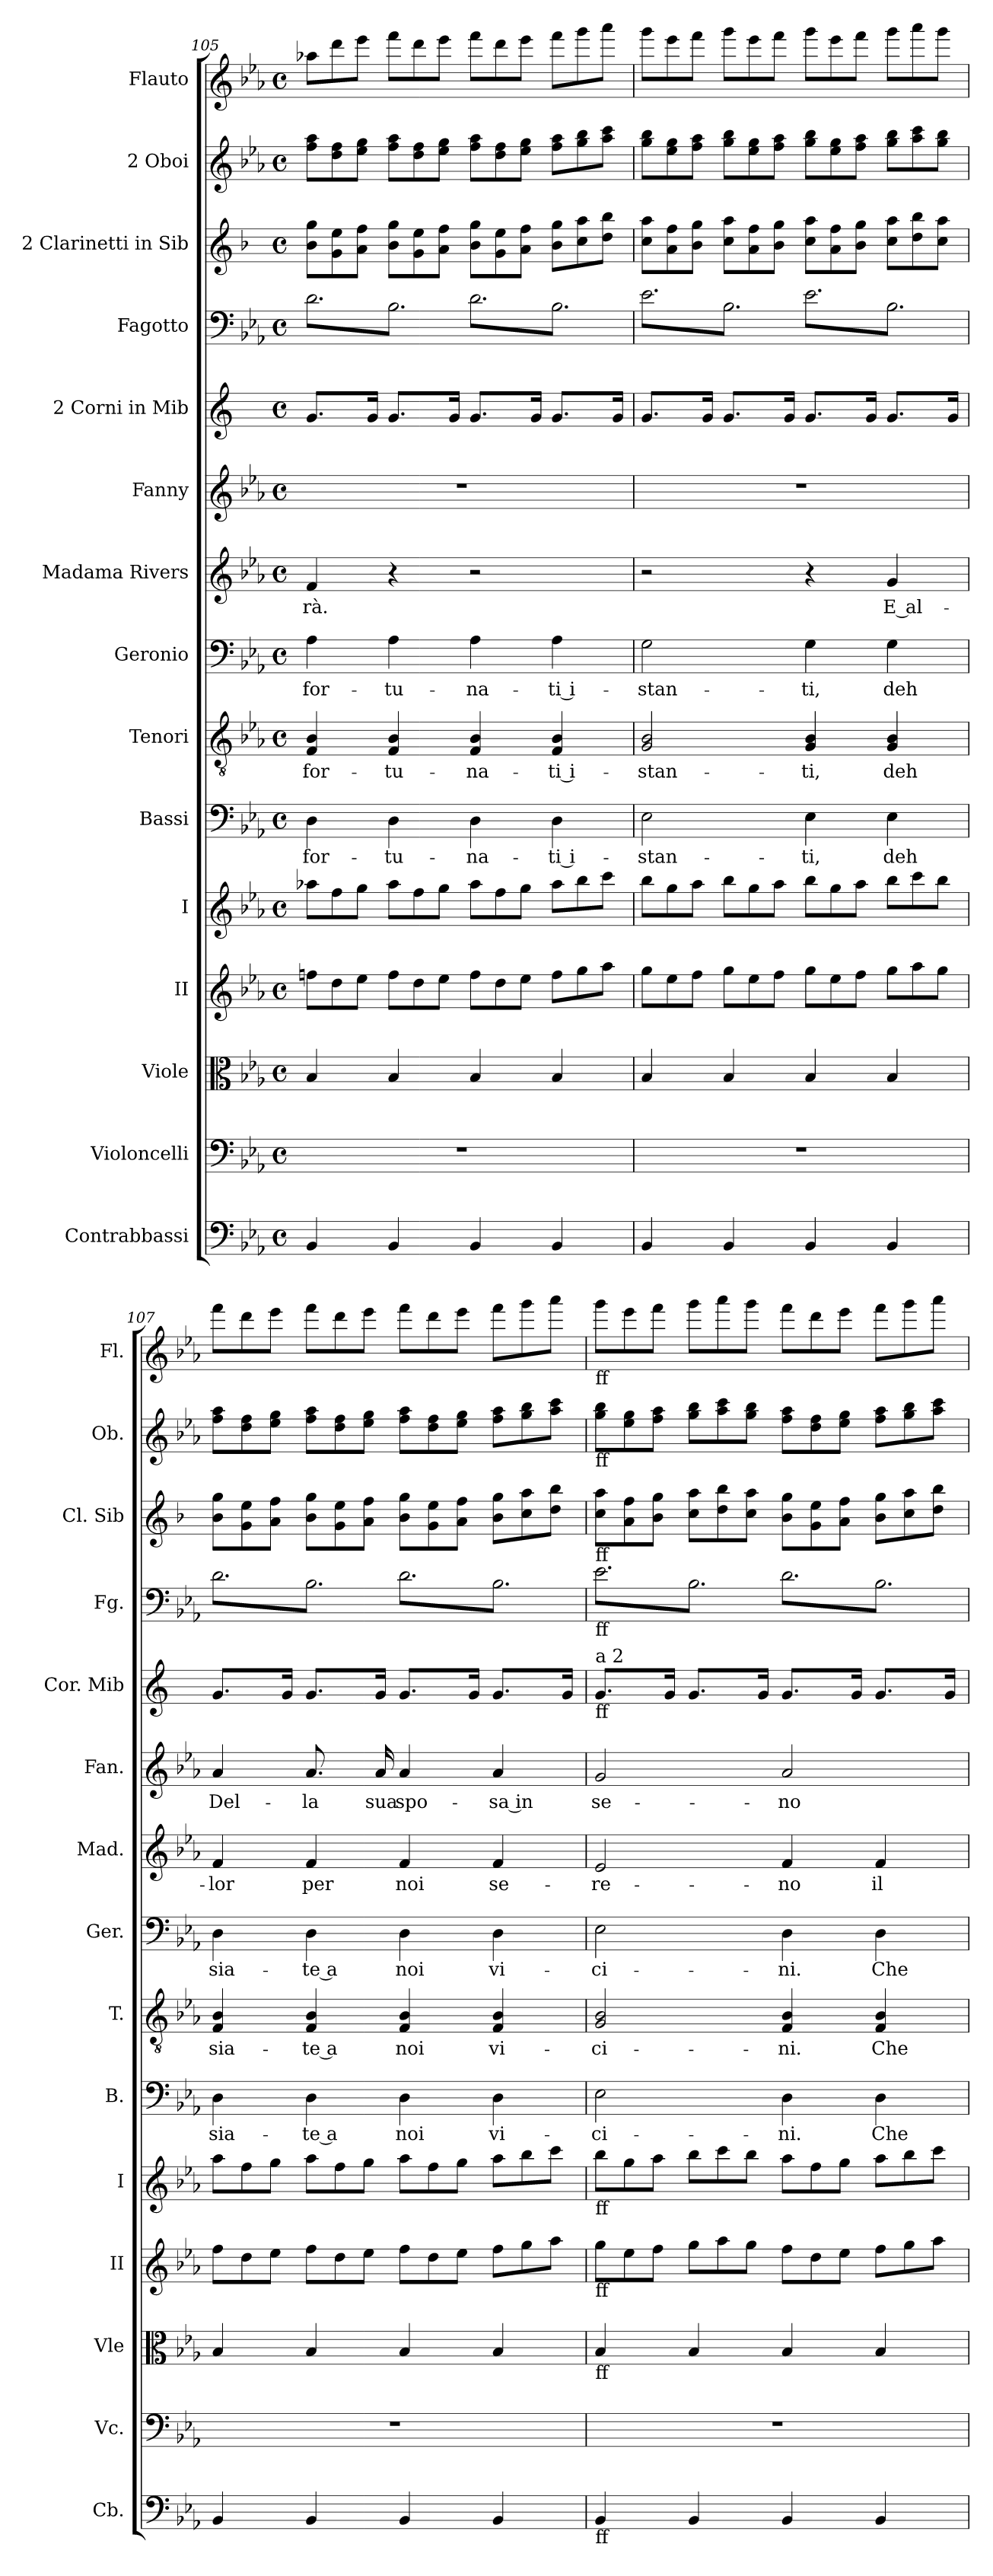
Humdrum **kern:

**kern	**kern	**kern	**kern	**kern	**kern	**text	**kern	**text	**kern	**text	**kern	**text	**kern	**text	**kern	**kern	**kern	**kern	**kern
*part15	*part14	*part13	*part12	*part11	*part10	*part10	*part9	*part9	*part8	*part8	*part7	*part7	*part6	*part6	*part5	*part4	*part3	*part2	*part1
*staff15	*staff14	*staff13	*staff12	*staff11	*staff10	*staff10	*staff9	*staff9	*staff8	*staff8	*staff7	*staff7	*staff6	*staff6	*staff5	*staff4	*staff3	*staff2	*staff1
*I"Contrabbassi	*I"Violoncelli	*I"Viole	*I"II	*I"I	*I"Bassi	*	*I"Tenori	*	*I"Geronio	*	*I"Madama Rivers	*	*I"Fanny	*	*I"2 Corni in Mib	*I"Fagotto	*I"2 Clarinetti in Sib	*I"2 Oboi	*I"Flauto
*I'Cb.	*I'Vc.	*I'Vle	*I'II	*I'I	*I'B.	*	*I'T.	*	*I'Ger.	*	*I'Mad.	*	*I'Fan.	*	*I'Cor. Mib	*I'Fg.	*I'Cl. Sib	*I'Ob.	*I'Fl.
*clefF4	*clefF4	*clefC3	*clefG2	*clefG2	*clefF4	*	*clefGv2	*	*clefF4	*	*clefG2	*	*clefG2	*	*clefG2	*clefF4	*clefG2	*clefG2	*clefG2
*	*	*	*	*	*	*	*	*	*	*	*	*	*	*	*	*	*ITrd1c2	*	*
*k[b-e-a-]	*k[b-e-a-]	*k[b-e-a-]	*k[b-e-a-]	*k[b-e-a-]	*k[b-e-a-]	*	*k[b-e-a-]	*	*k[b-e-a-]	*	*k[b-e-a-]	*	*k[b-e-a-]	*	*k[]	*k[b-e-a-]	*k[b-e-a-]	*k[b-e-a-]	*k[b-e-a-]
*E-:	*E-:	*E-:	*E-:	*E-:	*E-:	*	*E-:	*	*E-:	*	*E-:	*	*E-:	*	*C:	*E-:	*E-:	*E-:	*E-:
*M4/4	*M4/4	*M4/4	*M4/4	*M4/4	*M4/4	*	*M4/4	*	*M4/4	*	*M4/4	*	*M4/4	*	*M4/4	*M4/4	*M4/4	*M4/4	*M4/4
*met(c)	*met(c)	*met(c)	*met(c)	*met(c)	*met(c)	*	*met(c)	*	*met(c)	*	*met(c)	*	*met(c)	*	*met(c)	*met(c)	*met(c)	*met(c)	*met(c)
*	*	*	*Xtuplet	*Xtuplet	*	*	*	*	*	*	*	*	*	*	*	*	*	*	*
=105	=105	=105	=105	=105	=105	=105	=105	=105	=105	=105	=105	=105	=105	=105	=105	=105	=105	=105	=105
!	!	!	!	!	!	!LO:LY:b	!	!LO:LY:b	!	!LO:LY:b	!	!LO:LY:b	!	!	!	!	!	!	!
*	*	*	*	*	*	*	*	*	*	*	*	*	*	*	*	*Xtuplet	*	*	*
!	!	!	!	!	!	!	!	!	!	!	!	!	!	!	!	!LO:N:head=open	!	!	!
*	*	*	*	*	*	*	*	*	*	*	*	*	*	*	*	*	*Xtuplet	*Xtuplet	*Xtuplet
4BB-/	1r	4B-/	12ffn\L	12aa-X\L	4D\	for-	4F/ 4B-/	for-	4A-\	for-	4f/	-rà.	1r	.	8.g/L	6.d\L	12a-\ 12ff\L	12ff\ 12aa-\L	12aa-X\L
.	.	.	12dd\	12ff\	.	.	.	.	.	.	.	.	.	.	.	.	12f\ 12dd\	12dd\ 12ff\	12ddd\
.	.	.	12ee-\J	12gg\J	.	.	.	.	.	.	.	.	.	.	.	.	12g\ 12ee-\J	12ee-\ 12gg\J	12eee-\J
.	.	.	.	.	.	.	.	.	.	.	.	.	.	.	16g/Jk	.	.	.	.
!	!	!	!	!	!	!LO:LY:b	!	!LO:LY:b	!	!LO:LY:b	!	!	!	!	!	!LO:N:head=open	!	!	!
4BB-/	.	4B-/	12ff\L	12aa-\L	4D\	-tu-	4F/ 4B-/	-tu-	4A-\	-tu-	4r	.	.	.	8.g/L	6.B-\J	12a-\ 12ff\L	12ff\ 12aa-\L	12fff\L
.	.	.	12dd\	12ff\	.	.	.	.	.	.	.	.	.	.	.	.	12f\ 12dd\	12dd\ 12ff\	12ddd\
.	.	.	12ee-\J	12gg\J	.	.	.	.	.	.	.	.	.	.	.	.	12g\ 12ee-\J	12ee-\ 12gg\J	12eee-\J
.	.	.	.	.	.	.	.	.	.	.	.	.	.	.	16g/Jk	.	.	.	.
!	!	!	!	!	!	!LO:LY:b	!	!LO:LY:b	!	!LO:LY:b	!	!	!	!	!	!LO:N:head=open	!	!	!
4BB-/	.	4B-/	12ff\L	12aa-\L	4D\	-na-	4F/ 4B-/	-na-	4A-\	-na-	2r	.	.	.	8.g/L	6.d\L	12a-\ 12ff\L	12ff\ 12aa-\L	12fff\L
.	.	.	12dd\	12ff\	.	.	.	.	.	.	.	.	.	.	.	.	12f\ 12dd\	12dd\ 12ff\	12ddd\
.	.	.	12ee-\J	12gg\J	.	.	.	.	.	.	.	.	.	.	.	.	12g\ 12ee-\J	12ee-\ 12gg\J	12eee-\J
.	.	.	.	.	.	.	.	.	.	.	.	.	.	.	16g/Jk	.	.	.	.
!	!	!	!	!	!	!LO:LY:b	!	!LO:LY:b	!	!LO:LY:b	!	!	!	!	!	!LO:N:head=open	!	!	!
4BB-/	.	4B-/	12ff\L	12aa-\L	4D\	-ti i-	4F/ 4B-/	-ti i-	4A-\	-ti i-	.	.	.	.	8.g/L	6.B-\J	12a-\ 12ff\L	12ff\ 12aa-\L	12fff\L
.	.	.	12gg\	12bb-\	.	.	.	.	.	.	.	.	.	.	.	.	12b-\ 12gg\	12gg\ 12bb-\	12ggg\
.	.	.	12aa-\J	12ccc\J	.	.	.	.	.	.	.	.	.	.	.	.	12cc\ 12aa-\J	12aa-\ 12ccc\J	12aaa-\J
.	.	.	.	.	.	.	.	.	.	.	.	.	.	.	16g/Jk	.	.	.	.
=106	=106	=106	=106	=106	=106	=106	=106	=106	=106	=106	=106	=106	=106	=106	=106	=106	=106	=106	=106
!	!	!	!	!	!	!LO:LY:b	!	!LO:LY:b	!	!LO:LY:b	!	!	!	!	!	!LO:N:head=open	!	!	!
4BB-/	1r	4B-/	12gg\L	12bb-\L	2E-\	-stan-	2G/ 2B-/	-stan-	2G\	-stan-	2r	.	1r	.	8.g/L	6.e-\L	12b-\ 12gg\L	12gg\ 12bb-\L	12ggg\L
.	.	.	12ee-\	12gg\	.	.	.	.	.	.	.	.	.	.	.	.	12g\ 12ee-\	12ee-\ 12gg\	12eee-\
.	.	.	12ff\J	12aa-\J	.	.	.	.	.	.	.	.	.	.	.	.	12a-\ 12ff\J	12ff\ 12aa-\J	12fff\J
.	.	.	.	.	.	.	.	.	.	.	.	.	.	.	16g/Jk	.	.	.	.
!	!	!	!	!	!	!	!	!	!	!	!	!	!	!	!	!LO:N:head=open	!	!	!
4BB-/	.	4B-/	12gg\L	12bb-\L	.	.	.	.	.	.	.	.	.	.	8.g/L	6.B-\J	12b-\ 12gg\L	12gg\ 12bb-\L	12ggg\L
.	.	.	12ee-\	12gg\	.	.	.	.	.	.	.	.	.	.	.	.	12g\ 12ee-\	12ee-\ 12gg\	12eee-\
.	.	.	12ff\J	12aa-\J	.	.	.	.	.	.	.	.	.	.	.	.	12a-\ 12ff\J	12ff\ 12aa-\J	12fff\J
.	.	.	.	.	.	.	.	.	.	.	.	.	.	.	16g/Jk	.	.	.	.
!	!	!	!	!	!	!LO:LY:b	!	!LO:LY:b	!	!LO:LY:b	!	!	!	!	!	!LO:N:head=open	!	!	!
4BB-/	.	4B-/	12gg\L	12bb-\L	4E-\	-ti,	4G/ 4B-/	-ti,	4G\	-ti,	4r	.	.	.	8.g/L	6.e-\L	12b-\ 12gg\L	12gg\ 12bb-\L	12ggg\L
.	.	.	12ee-\	12gg\	.	.	.	.	.	.	.	.	.	.	.	.	12g\ 12ee-\	12ee-\ 12gg\	12eee-\
.	.	.	12ff\J	12aa-\J	.	.	.	.	.	.	.	.	.	.	.	.	12a-\ 12ff\J	12ff\ 12aa-\J	12fff\J
.	.	.	.	.	.	.	.	.	.	.	.	.	.	.	16g/Jk	.	.	.	.
!	!	!	!	!	!	!LO:LY:b	!	!LO:LY:b	!	!LO:LY:b	!	!LO:LY:b	!	!	!	!LO:N:head=open	!	!	!
4BB-/	.	4B-/	12gg\L	12bb-\L	4E-\	deh	4G/ 4B-/	deh	4G\	deh	4g/	E al-	.	.	8.g/L	6.B-\J	12b-\ 12gg\L	12gg\ 12bb-\L	12ggg\L
.	.	.	12aa-\	12ccc\	.	.	.	.	.	.	.	.	.	.	.	.	12cc\ 12aa-\	12aa-\ 12ccc\	12aaa-\
.	.	.	12gg\J	12bb-\J	.	.	.	.	.	.	.	.	.	.	.	.	12b-\ 12gg\J	12gg\ 12bb-\J	12ggg\J
.	.	.	.	.	.	.	.	.	.	.	.	.	.	.	16g/Jk	.	.	.	.
=107	=107	=107	=107	=107	=107	=107	=107	=107	=107	=107	=107	=107	=107	=107	=107	=107	=107	=107	=107
!	!	!	!	!	!	!LO:LY:b	!	!LO:LY:b	!	!LO:LY:b	!	!LO:LY:b	!	!LO:LY:b	!	!LO:N:head=open	!	!	!
4BB-/	1r	4B-/	12ff\L	12aa-\L	4D\	sia-	4F/ 4B-/	sia-	4D\	sia-	4f/	-lor	4a-/	Del-	8.g/L	6.d\L	12a-\ 12ff\L	12ff\ 12aa-\L	12fff\L
.	.	.	12dd\	12ff\	.	.	.	.	.	.	.	.	.	.	.	.	12f\ 12dd\	12dd\ 12ff\	12ddd\
.	.	.	12ee-\J	12gg\J	.	.	.	.	.	.	.	.	.	.	.	.	12g\ 12ee-\J	12ee-\ 12gg\J	12eee-\J
.	.	.	.	.	.	.	.	.	.	.	.	.	.	.	16g/Jk	.	.	.	.
!	!	!	!	!	!	!LO:LY:b	!	!LO:LY:b	!	!LO:LY:b	!	!LO:LY:b	!	!LO:LY:b	!	!LO:N:head=open	!	!	!
4BB-/	.	4B-/	12ff\L	12aa-\L	4D\	-te a	4F/ 4B-/	-te a	4D\	-te a	4f/	per	8.a-/	-la	8.g/L	6.B-\J	12a-\ 12ff\L	12ff\ 12aa-\L	12fff\L
.	.	.	12dd\	12ff\	.	.	.	.	.	.	.	.	.	.	.	.	12f\ 12dd\	12dd\ 12ff\	12ddd\
.	.	.	12ee-\J	12gg\J	.	.	.	.	.	.	.	.	.	.	.	.	12g\ 12ee-\J	12ee-\ 12gg\J	12eee-\J
!	!	!	!	!	!	!	!	!	!	!	!	!	!	!LO:LY:b	!	!	!	!	!
.	.	.	.	.	.	.	.	.	.	.	.	.	16a-/	sua	16g/Jk	.	.	.	.
!	!	!	!	!	!	!LO:LY:b	!	!LO:LY:b	!	!LO:LY:b	!	!LO:LY:b	!	!LO:LY:b	!	!LO:N:head=open	!	!	!
4BB-/	.	4B-/	12ff\L	12aa-\L	4D\	noi	4F/ 4B-/	noi	4D\	noi	4f/	noi	4a-/	spo-	8.g/L	6.d\L	12a-\ 12ff\L	12ff\ 12aa-\L	12fff\L
.	.	.	12dd\	12ff\	.	.	.	.	.	.	.	.	.	.	.	.	12f\ 12dd\	12dd\ 12ff\	12ddd\
.	.	.	12ee-\J	12gg\J	.	.	.	.	.	.	.	.	.	.	.	.	12g\ 12ee-\J	12ee-\ 12gg\J	12eee-\J
.	.	.	.	.	.	.	.	.	.	.	.	.	.	.	16g/Jk	.	.	.	.
!	!	!	!	!	!	!LO:LY:b	!	!LO:LY:b	!	!LO:LY:b	!	!LO:LY:b	!	!LO:LY:b	!	!LO:N:head=open	!	!	!
4BB-/	.	4B-/	12ff\L	12aa-\L	4D\	vi-	4F/ 4B-/	vi-	4D\	vi-	4f/	se-	4a-/	-sa in	8.g/L	6.B-\J	12a-\ 12ff\L	12ff\ 12aa-\L	12fff\L
.	.	.	12gg\	12bb-\	.	.	.	.	.	.	.	.	.	.	.	.	12b-\ 12gg\	12gg\ 12bb-\	12ggg\
.	.	.	12aa-\J	12ccc\J	.	.	.	.	.	.	.	.	.	.	.	.	12cc\ 12aa-\J	12aa-\ 12ccc\J	12aaa-\J
.	.	.	.	.	.	.	.	.	.	.	.	.	.	.	16g/Jk	.	.	.	.
!!LO:PB:g=z
=108	=108	=108	=108	=108	=108	=108	=108	=108	=108	=108	=108	=108	=108	=108	=108	=108	=108	=108	=108
!	!	!	!	!	!	!	!	!	!	!	!	!	!	!	!	!	!	!	!LO:TX:b:t=ff
!	!	!	!	!	!	!	!	!	!	!	!	!	!	!	!	!	!	!LO:TX:b:t=ff	!
!	!	!	!	!	!	!	!	!	!	!	!	!	!	!	!	!	!LO:TX:b:t=ff	!	!
!	!	!	!	!	!	!	!	!	!	!	!	!	!	!	!	!LO:TX:b:t=ff	!	!	!
!	!	!	!	!	!	!	!	!	!	!	!	!	!	!	!LO:TX:b:t=ff	!	!	!	!
!	!	!	!	!	!	!	!	!	!	!	!	!	!	!	!LO:TX:a:t=a 2	!	!	!	!
!	!	!	!	!LO:TX:b:t=ff	!	!	!	!	!	!	!	!	!	!	!	!	!	!	!
!	!	!	!LO:TX:b:t=ff	!	!	!	!	!	!	!	!	!	!	!	!	!	!	!	!
!	!	!LO:TX:b:t=ff	!	!	!	!	!	!	!	!	!	!	!	!	!	!	!	!	!
!LO:TX:b:t=ff	!	!	!	!	!	!	!	!	!	!	!	!	!	!	!	!	!	!	!
!	!	!	!	!	!	!LO:LY:b	!	!LO:LY:b	!	!LO:LY:b	!	!LO:LY:b	!	!LO:LY:b	!	!LO:N:head=open	!	!	!
4BB-/	1r	4B-/	12gg\L	12bb-\L	2E-\	-ci-	2G/ 2B-/	-ci-	2E-\	-ci-	2e-/	-re-	2g/	se-	8.g/L	6.e-\L	12b-\ 12gg\L	12gg\ 12bb-\L	12ggg\L
.	.	.	12ee-\	12gg\	.	.	.	.	.	.	.	.	.	.	.	.	12g\ 12ee-\	12ee-\ 12gg\	12eee-\
.	.	.	12ff\J	12aa-\J	.	.	.	.	.	.	.	.	.	.	.	.	12a-\ 12ff\J	12ff\ 12aa-\J	12fff\J
.	.	.	.	.	.	.	.	.	.	.	.	.	.	.	16g/Jk	.	.	.	.
!	!	!	!	!	!	!	!	!	!	!	!	!	!	!	!	!LO:N:head=open	!	!	!
4BB-/	.	4B-/	12gg\L	12bb-\L	.	.	.	.	.	.	.	.	.	.	8.g/L	6.B-\J	12b-\ 12gg\L	12gg\ 12bb-\L	12ggg\L
.	.	.	12aa-\	12ccc\	.	.	.	.	.	.	.	.	.	.	.	.	12cc\ 12aa-\	12aa-\ 12ccc\	12aaa-\
.	.	.	12gg\J	12bb-\J	.	.	.	.	.	.	.	.	.	.	.	.	12b-\ 12gg\J	12gg\ 12bb-\J	12ggg\J
.	.	.	.	.	.	.	.	.	.	.	.	.	.	.	16g/Jk	.	.	.	.
!	!	!	!	!	!	!LO:LY:b	!	!LO:LY:b	!	!LO:LY:b	!	!LO:LY:b	!	!LO:LY:b	!	!LO:N:head=open	!	!	!
4BB-/	.	4B-/	12ff\L	12aa-\L	4D\	-ni.	4F/ 4B-/	-ni.	4D\	-ni.	4f/	-no	2a-/	-no	8.g/L	6.d\L	12a-\ 12ff\L	12ff\ 12aa-\L	12fff\L
.	.	.	12dd\	12ff\	.	.	.	.	.	.	.	.	.	.	.	.	12f\ 12dd\	12dd\ 12ff\	12ddd\
.	.	.	12ee-\J	12gg\J	.	.	.	.	.	.	.	.	.	.	.	.	12g\ 12ee-\J	12ee-\ 12gg\J	12eee-\J
.	.	.	.	.	.	.	.	.	.	.	.	.	.	.	16g/Jk	.	.	.	.
!	!	!	!	!	!	!LO:LY:b	!	!LO:LY:b	!	!LO:LY:b	!	!LO:LY:b	!	!	!	!LO:N:head=open	!	!	!
4BB-/	.	4B-/	12ff\L	12aa-\L	4D\	Che	4F/ 4B-/	Che	4D\	Che	4f/	il	.	.	8.g/L	6.B-\J	12a-\ 12ff\L	12ff\ 12aa-\L	12fff\L
.	.	.	12gg\	12bb-\	.	.	.	.	.	.	.	.	.	.	.	.	12b-\ 12gg\	12gg\ 12bb-\	12ggg\
.	.	.	12aa-\J	12ccc\J	.	.	.	.	.	.	.	.	.	.	.	.	12cc\ 12aa-\J	12aa-\ 12ccc\J	12aaa-\J
.	.	.	.	.	.	.	.	.	.	.	.	.	.	.	16g/Jk	.	.	.	.
=	=	=	=	=	=	=	=	=	=	=	=	=	=	=	=	=	=	=	=
*-	*-	*-	*-	*-	*-	*-	*-	*-	*-	*-	*-	*-	*-	*-	*-	*-	*-	*-	*-
